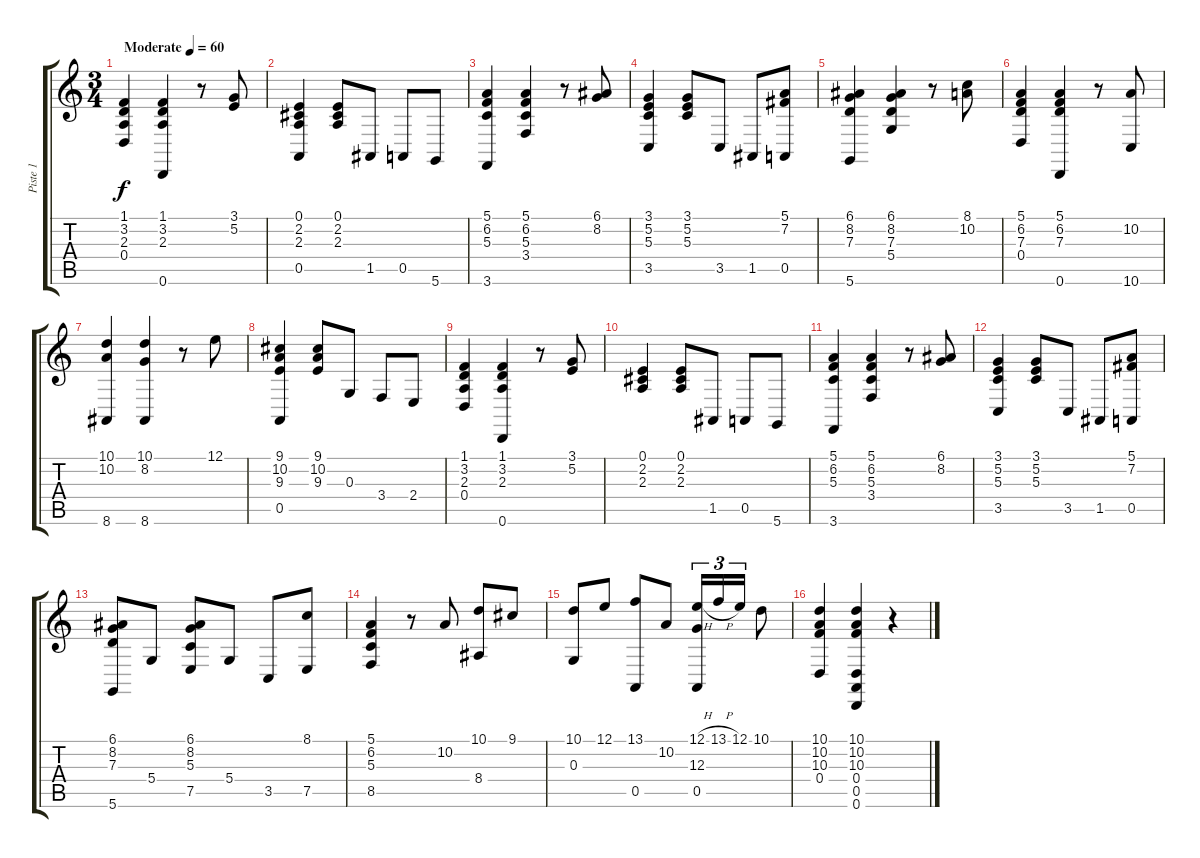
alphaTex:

\track ("Piste 1" "Piste 1") {instrument churchorgan}
\staff {score tabs}
\tuning (E4 B3 G3 D3 A2 D2) {hide}
\ts (3 4)
\tempo (60 "Moderate")
\clef g2
\ks c
(1.1 3.2 2.3 0.4).4{dy f instrument churchorgan} (1.1 3.2 2.3 0.6).4 r.8 (3.1 5.2).8 |
(0.1 2.2 2.3 0.5).4 (0.1 2.2 2.3).8 1.5.8 0.5.8 5.6.8 |
(5.1 6.2 5.3 3.6).4 (5.1 6.2 5.3 3.4).4 r.8 (6.1 8.2).8 |
(3.1 5.2 5.3 3.5).4 (3.1 5.2 5.3).8 3.5.8 1.5.8 (5.1 7.2 0.5).8 |
(6.1 8.2 7.3 5.6).4 (6.1 8.2 7.3 5.4).4 r.8 (8.1 10.2).8 |
(5.1 6.2 7.3 0.4).4 (5.1 6.2 7.3 0.6).4 r.8 (10.2 10.6).8 |
(10.1 10.2 8.6).4 (10.1 8.2 8.6).4 r.8 12.1.8 |
(9.1 10.2 9.3 0.5).4 (9.1 10.2 9.3).8 0.3.8 3.4.8 2.4.8 |
(1.1 3.2 2.3 0.4).4 (1.1 3.2 2.3 0.6).4 r.8 (3.1 5.2).8 |
(0.1 2.2 2.3).4 (0.1 2.2 2.3).8 1.5.8 0.5.8 5.6.8 |
(5.1 6.2 5.3 3.6).4 (5.1 6.2 5.3 3.4).4 r.8 (6.1 8.2).8 |
(3.1 5.2 5.3 3.5).4 (3.1 5.2 5.3).8 3.5.8 1.5.8 (5.1 7.2 0.5).8 |
(6.1 8.2 7.3 5.6).8 5.4.8 (6.1 8.2 5.3 7.5).8 5.4.8 3.5.8 (8.1 7.5).8 |
(5.1 6.2 5.3 8.5).4 r.8 10.2.8 (10.1 8.4).8 9.1.8 |
(10.1 0.3).8 12.1.8 (13.1 0.5).8 10.2.8 (12.1{h} 12.3 0.5).16{tu (3 2)} 13.1{h}.16{tu (3 2)} 12.1.16{tu (3 2)} 10.1.8 |
(10.1 10.2 10.3 0.4).4 (10.1 10.2 10.3 0.4 0.5 0.6).4 r.4
